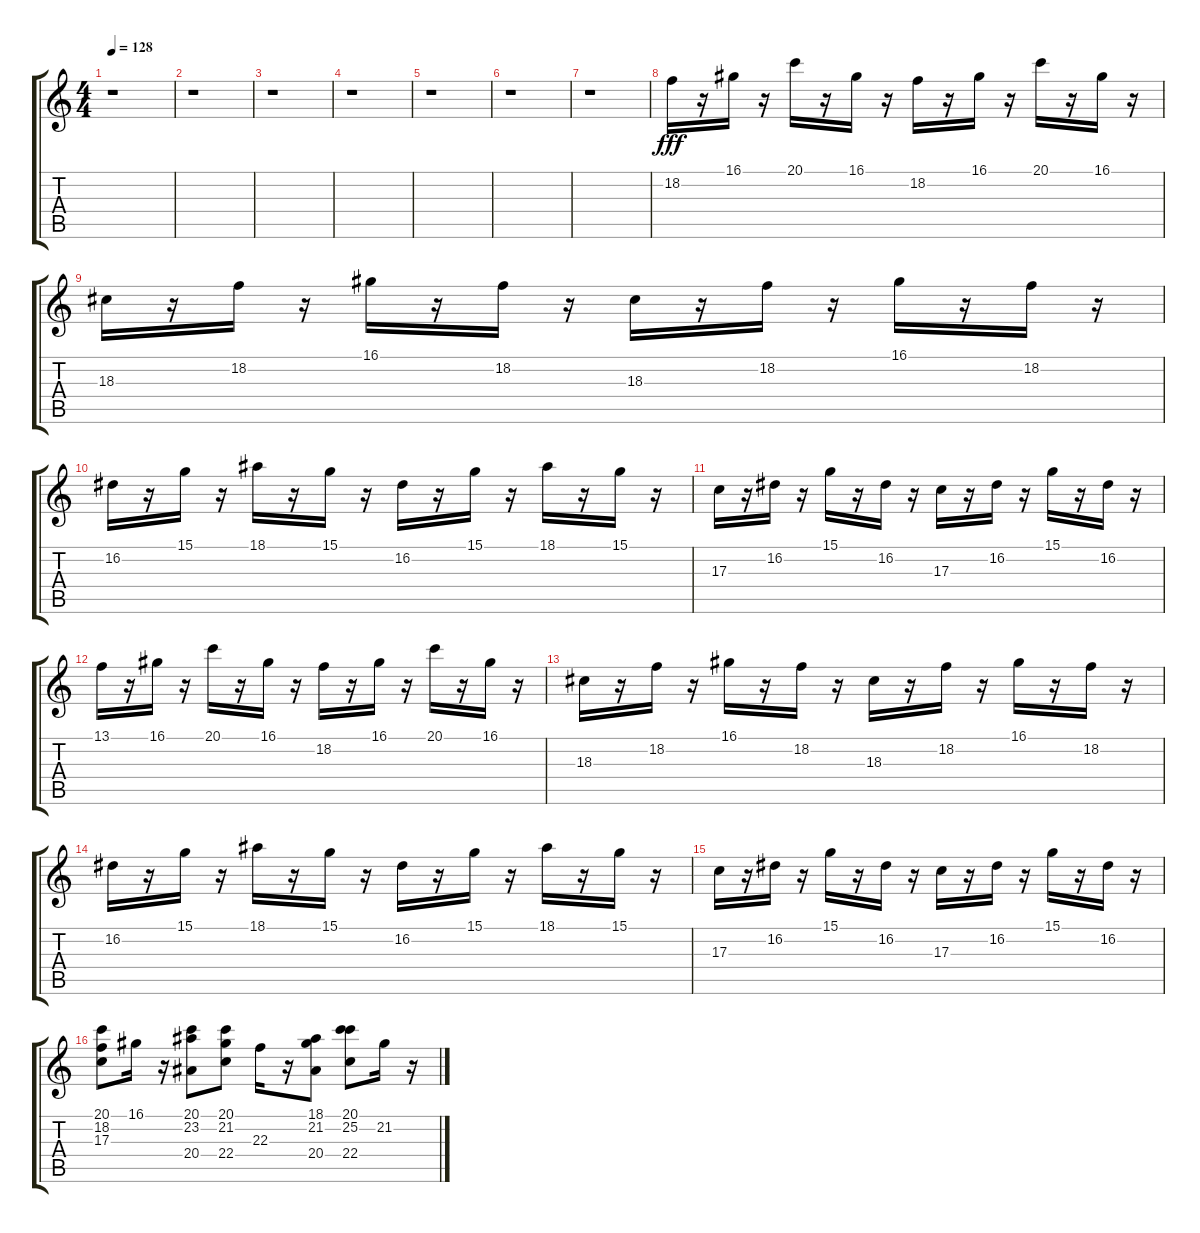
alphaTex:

\track "" {instrument brasssection}
\staff {score tabs}
\tuning (E4 B3 G3 D3 A2 E2) {hide}
\ts (4 4)
\tempo 128
\clef g2
\ks c
r.1{dy fff} |
r.1 |
r.1 |
r.1 |
r.1 |
r.1 |
r.1 |
18.2.16{volume 9} r.16 16.1.16 r.16 20.1.16 r.16 16.1.16 r.16 18.2.16 r.16 16.1.16 r.16 20.1.16 r.16 16.1.16 r.16 |
18.3.16 r.16 18.2.16 r.16 16.1.16 r.16 18.2.16 r.16 18.3.16 r.16 18.2.16 r.16 16.1.16 r.16 18.2.16 r.16 |
16.2.16 r.16 15.1.16 r.16 18.1.16 r.16 15.1.16 r.16 16.2.16 r.16 15.1.16 r.16 18.1.16 r.16 15.1.16 r.16 |
17.3.16 r.16 16.2.16 r.16 15.1.16 r.16 16.2.16 r.16 17.3.16 r.16 16.2.16 r.16 15.1.16 r.16 16.2.16 r.16 |
13.1.16 r.16 16.1.16 r.16 20.1.16 r.16 16.1.16 r.16 18.2.16 r.16 16.1.16 r.16 20.1.16 r.16 16.1.16 r.16 |
18.3.16 r.16 18.2.16 r.16 16.1.16 r.16 18.2.16 r.16 18.3.16 r.16 18.2.16 r.16 16.1.16 r.16 18.2.16 r.16 |
16.2.16 r.16 15.1.16 r.16 18.1.16 r.16 15.1.16 r.16 16.2.16 r.16 15.1.16 r.16 18.1.16 r.16 15.1.16 r.16 |
17.3.16 r.16 16.2.16 r.16 15.1.16 r.16 16.2.16 r.16 17.3.16 r.16 16.2.16 r.16 15.1.16 r.16 16.2.16 r.16 |
(20.1 18.2 17.3).8{volume 12} 16.1.16 r.16 (20.1 23.2 20.4).8 (20.1 21.2 22.4).8 22.3.16 r.16 (18.1 21.2 20.4).8 (20.1 25.2 22.4).8 21.2.16 r.16
